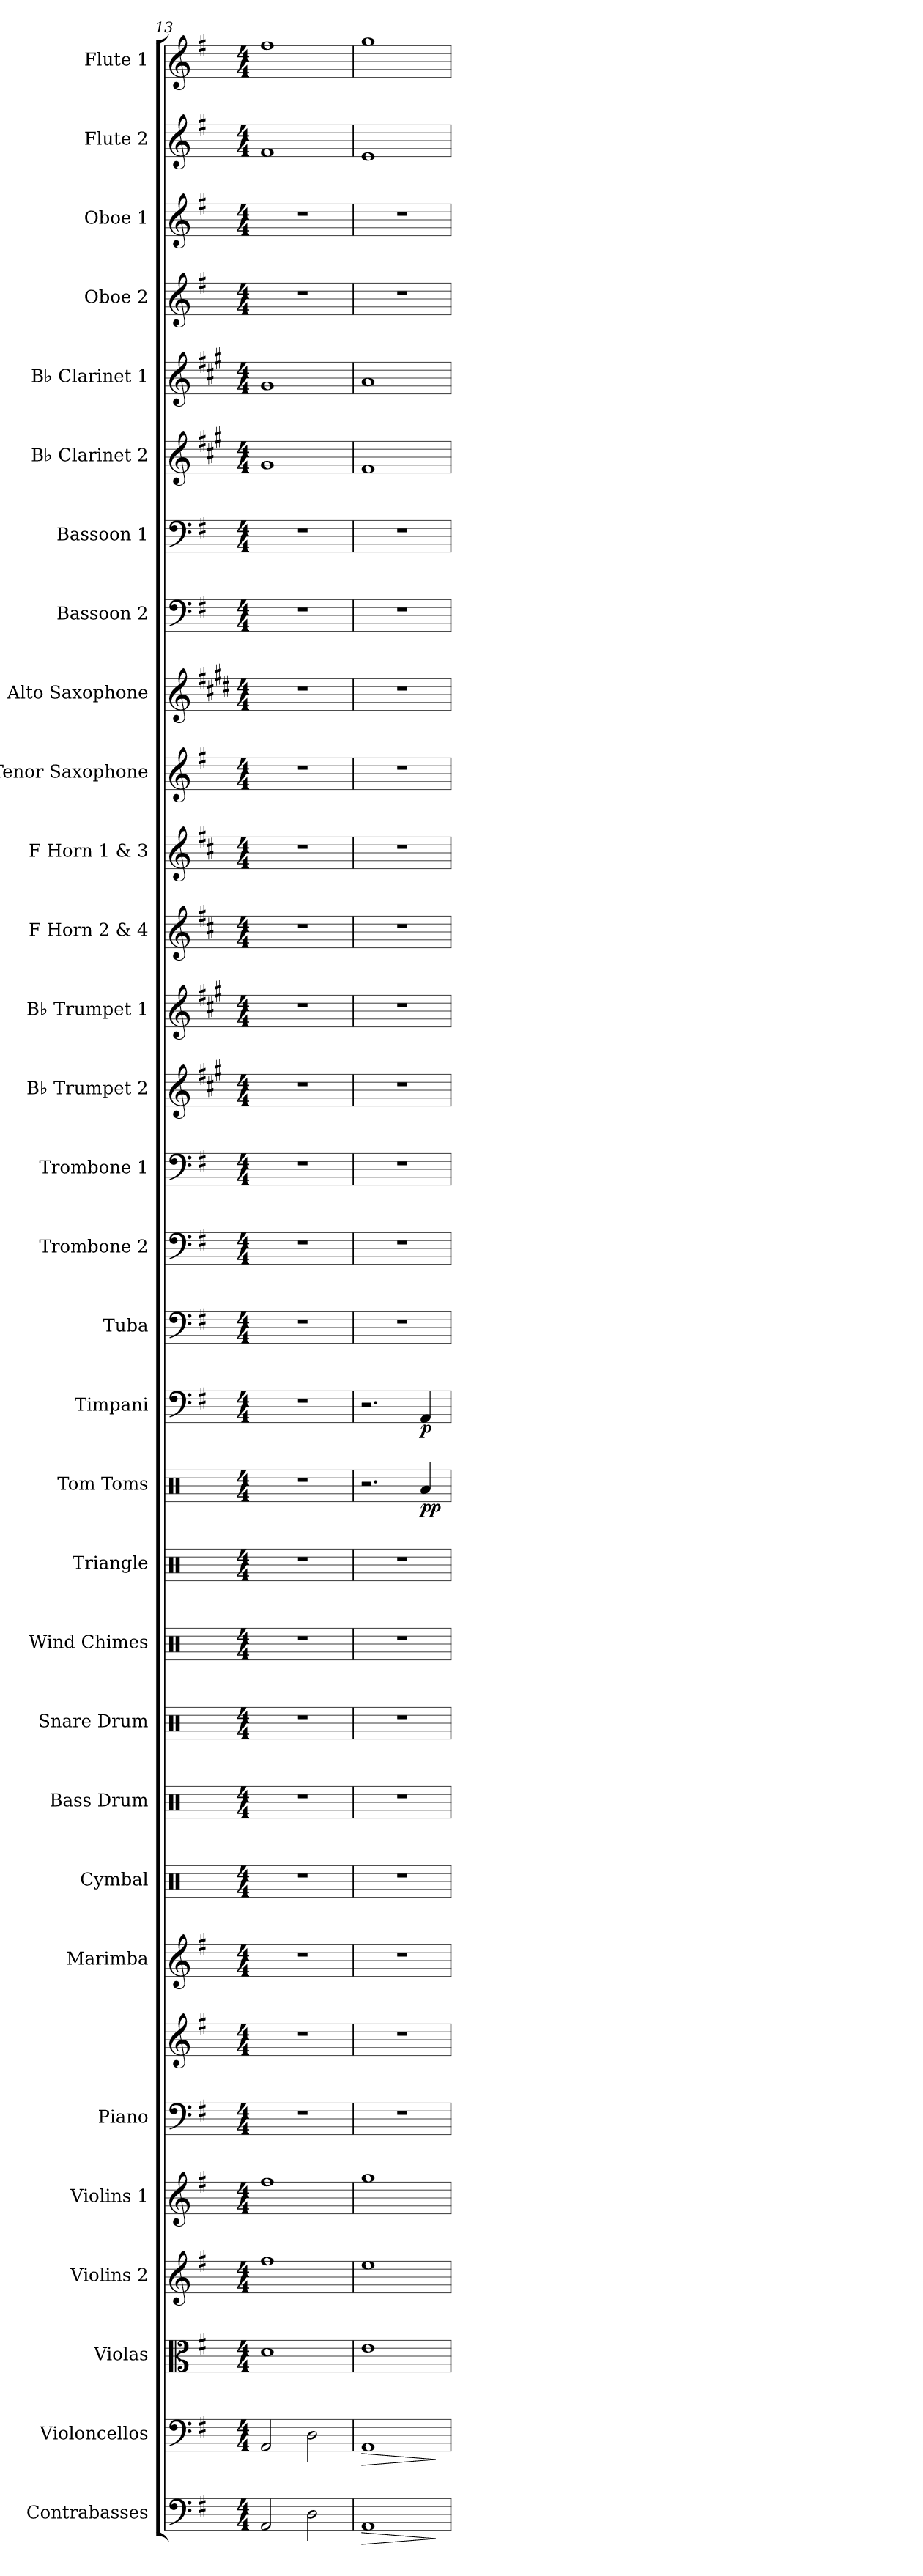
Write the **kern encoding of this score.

**kern	**dynam	**kern	**dynam	**kern	**kern	**kern	**kern	**kern	**kern	**kern	**kern	**kern	**kern	**kern	**kern	**dynam	**kern	**dynam	**kern	**kern	**kern	**kern	**kern	**kern	**kern	**kern	**kern	**kern	**kern	**kern	**kern	**kern	**kern	**kern	**kern
*part31	*part31	*part30	*part30	*part29	*part28	*part27	*part26	*part26	*part25	*part24	*part23	*part22	*part21	*part20	*part19	*part19	*part18	*part18	*part17	*part16	*part15	*part14	*part13	*part12	*part11	*part10	*part9	*part8	*part7	*part6	*part5	*part4	*part3	*part2	*part1
*staff32	*staff32	*staff31	*staff31	*staff30	*staff29	*staff28	*staff27	*staff26	*staff25	*staff24	*staff23	*staff22	*staff21	*staff20	*staff19	*staff19	*staff18	*staff18	*staff17	*staff16	*staff15	*staff14	*staff13	*staff12	*staff11	*staff10	*staff9	*staff8	*staff7	*staff6	*staff5	*staff4	*staff3	*staff2	*staff1
*I"Contrabasses	*	*I"Violoncellos	*	*I"Violas	*I"Violins 2	*I"Violins 1	*I"Piano	*	*I"Marimba	*I"Cymbal	*I"Bass Drum	*I"Snare Drum	*I"Wind Chimes	*I"Triangle	*I"Tom Toms	*	*I"Timpani	*	*I"Tuba	*I"Trombone 2	*I"Trombone 1	*I"B♭ Trumpet 2	*I"B♭ Trumpet 1	*I"F Horn 2 &amp; 4	*I"F Horn 1 &amp; 3	*I"Tenor Saxophone	*I"Alto Saxophone	*I"Bassoon 2	*I"Bassoon 1	*I"B♭ Clarinet 2	*I"B♭ Clarinet 1	*I"Oboe 2	*I"Oboe 1	*I"Flute 2	*I"Flute 1
*I'Cbs.	*	*I'Vcs.	*	*I'Vlas.	*I'Vlns. 2	*I'Vlns. 1	*I'Pno.	*	*I'Mrm.	*I'Cym.	*I'B. Dr.	*I'Sn. Dr.	*I'Wd. Ch.	*I'Trgl.	*I'Toms	*	*I'Timp.	*	*I'Tba.	*I'Tbn. 2	*I'Tbn. 1	*I'B♭ Tpt. 2	*I'B♭ Tpt. 1	*I'F Hn. 2 4	*I'F Hn. 1 3	*I'T. Sax.	*I'A. Sax.	*I'Bsn. 2	*I'Bsn. 1	*I'B♭ Cl. 2	*I'B♭ Cl. 1	*I'Ob. 2	*I'Ob. 1	*I'Fl. 2	*I'Fl. 1
*clefF4	*	*clefF4	*	*clefC3	*clefG2	*clefG2	*clefF4	*clefG2	*clefG2	*clefX	*clefX	*clefX	*clefX	*clefX	*clefX	*	*clefF4	*	*clefF4	*clefF4	*clefF4	*clefG2	*clefG2	*clefG2	*clefG2	*clefG2	*clefG2	*clefF4	*clefF4	*clefG2	*clefG2	*clefG2	*clefG2	*clefG2	*clefG2
*ITrd7c12	*	*	*	*	*	*	*	*	*	*	*	*	*	*	*	*	*	*	*	*	*	*ITrd1c2	*ITrd1c2	*ITrd4c7	*ITrd4c7	*ITrd8c14	*ITrd5c9	*	*	*ITrd1c2	*ITrd1c2	*	*	*	*
*k[f#]	*	*k[f#]	*	*k[f#]	*k[f#]	*k[f#]	*k[f#]	*k[f#]	*k[f#]	*k[]	*k[]	*k[]	*k[]	*k[]	*k[]	*	*k[f#]	*	*k[f#]	*k[f#]	*k[f#]	*k[f#]	*k[f#]	*k[f#]	*k[f#]	*k[f#]	*k[f#]	*k[f#]	*k[f#]	*k[f#]	*k[f#]	*k[f#]	*k[f#]	*k[f#]	*k[f#]
*M4/4	*	*M4/4	*	*M4/4	*M4/4	*M4/4	*M4/4	*M4/4	*M4/4	*M4/4	*M4/4	*M4/4	*M4/4	*M4/4	*M4/4	*	*M4/4	*	*M4/4	*M4/4	*M4/4	*M4/4	*M4/4	*M4/4	*M4/4	*M4/4	*M4/4	*M4/4	*M4/4	*M4/4	*M4/4	*M4/4	*M4/4	*M4/4	*M4/4
=13	=13	=13	=13	=13	=13	=13	=13	=13	=13	=13	=13	=13	=13	=13	=13	=13	=13	=13	=13	=13	=13	=13	=13	=13	=13	=13	=13	=13	=13	=13	=13	=13	=13	=13	=13
2AAA/	.	2AA/	.	1d	1ff#	1ff#	1r	1r	1r	1r	1r	1r	1r	1r	1r	.	1r	.	1r	1r	1r	1r	1r	1r	1r	1r	1r	1r	1r	1f#	1f#	1r	1r	1f#	1ff#
2DD\	.	2D\	.	.	.	.	.	.	.	.	.	.	.	.	.	.	.	.	.	.	.	.	.	.	.	.	.	.	.	.	.	.	.	.	.
=14	=14	=14	=14	=14	=14	=14	=14	=14	=14	=14	=14	=14	=14	=14	=14	=14	=14	=14	=14	=14	=14	=14	=14	=14	=14	=14	=14	=14	=14	=14	=14	=14	=14	=14	=14
!	!LO:HP:b	!	!LO:HP:b	!	!	!	!	!	!	!	!	!	!	!	!	!	!	!	!	!	!	!	!	!	!	!	!	!	!	!	!	!	!	!	!
1AAA	>	1AA	>	1e	1ee	1gg	1r	1r	1r	1r	1r	1r	1r	1r	2.r	.	2.r	.	1r	1r	1r	1r	1r	1r	1r	1r	1r	1r	1r	1e	1g	1r	1r	1e	1gg
!	!	!	!	!	!	!	!	!	!	!	!	!	!	!	!	!LO:DY:b	!	!LO:DY:b	!	!	!	!	!	!	!	!	!	!	!	!	!	!	!	!	!
.	.	.	.	.	.	.	.	.	.	.	.	.	.	.	4Ra/	pp	4AA/	p	.	.	.	.	.	.	.	.	.	.	.	.	.	.	.	.	.
.	]	.	]	.	.	.	.	.	.	.	.	.	.	.	.	.	.	.	.	.	.	.	.	.	.	.	.	.	.	.	.	.	.	.	.
=	=	=	=	=	=	=	=	=	=	=	=	=	=	=	=	=	=	=	=	=	=	=	=	=	=	=	=	=	=	=	=	=	=	=	=
*-	*-	*-	*-	*-	*-	*-	*-	*-	*-	*-	*-	*-	*-	*-	*-	*-	*-	*-	*-	*-	*-	*-	*-	*-	*-	*-	*-	*-	*-	*-	*-	*-	*-	*-	*-
